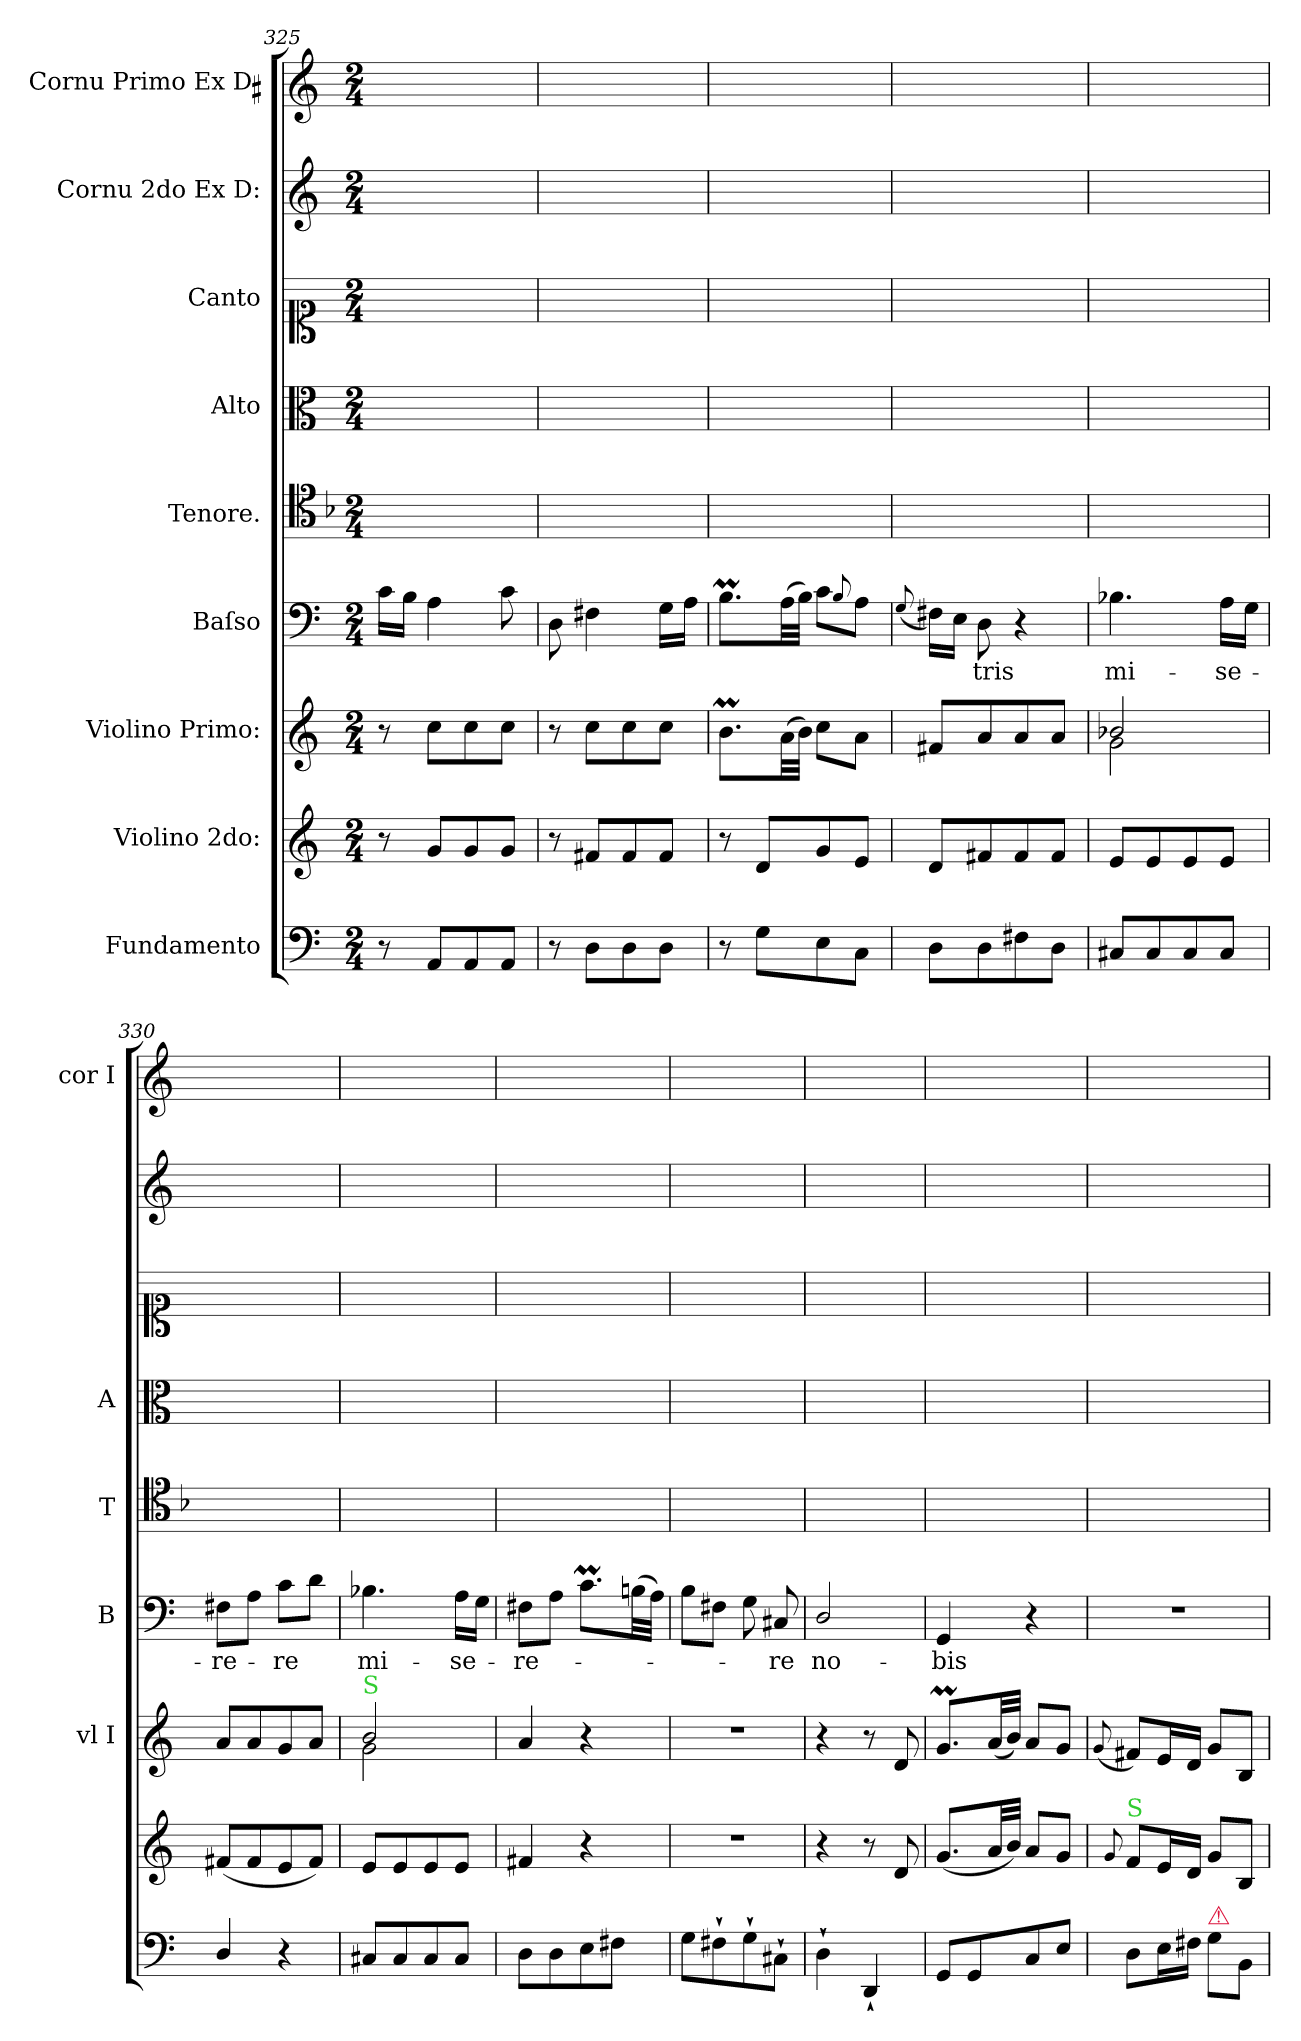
**kern	**dynam	**kern	**kern	**kern	**text	**kern	**kern	**kern	**kern	**kern
*part9	*part9	*part8	*part7	*part6	*part6	*part5	*part4	*part3	*part2	*part1
*staff9	*staff9	*staff8	*staff7	*staff6	*staff6	*staff5	*staff4	*staff3	*staff2	*staff1
*I"Fundamento	*	*I"Violino 2do:	*I"Violino Primo:	*I"Baſso	*	*I"Tenore.	*I"Alto	*I"Canto	*I"Cornu 2do Ex D:	*I"Cornu Primo Ex D#
*	*	*	*I'vl I	*I'B	*	*I'T	*I'A	*	*	*I'cor I
*clefF4	*	*clefG2	*clefG2	*clefF4	*	*clefC4	*clefC3	*clefC1	*clefG2	*clefG2
*	*	*	*	*	*	*	*	*	*ITrd6c10	*ITrd6c10
*k[]	*	*k[]	*k[]	*k[]	*	*k[b-]	*k[]	*k[]	*k[f#c#]	*k[f#c#]
*M2/4	*	*M2/4	*M2/4	*M2/4	*	*M2/4	*M2/4	*M2/4	*M2/4	*M2/4
=325	=325	=325	=325	=325	=325	=325	=325	=325	=325	=325
8r	.	8r	8r	16c\LL	.	2ryy	2ryy	2ryy	2ryy	2ryy
.	.	.	.	16B\JJ	.	.	.	.	.	.
8AA/L	.	8g/L	8cc\L	4A\	.	.	.	.	.	.
8AA/	.	8g/	8cc\	.	.	.	.	.	.	.
8AA/J	.	8g/J	8cc\J	8c\	.	.	.	.	.	.
=326	=326	=326	=326	=326	=326	=326	=326	=326	=326	=326
8r	.	8r	8r	8D\	.	2ryy	2ryy	2ryy	2ryy	2ryy
8D\L	.	8f#X/L	8cc\L	4F#X\	.	.	.	.	.	.
8D\	.	8f#/	8cc\	.	.	.	.	.	.	.
8D\J	.	8f#/J	8cc\J	16G\LL	.	.	.	.	.	.
.	.	.	.	16A\JJ	.	.	.	.	.	.
=327	=327	=327	=327	=327	=327	=327	=327	=327	=327	=327
8r	.	8r	8.bm\L	8.Bm\L	.	2ryy	2ryy	2ryy	2ryy	2ryy
8G\L	.	8d/L	.	.	.	.	.	.	.	.
.	.	.	(32a\LL	(32A\LL	.	.	.	.	.	.
.	.	.	32b\JJJ)	32B\JJJ)	.	.	.	.	.	.
8E\	.	8g/	8cc\L	8c\L	.	.	.	.	.	.
.	.	.	.	8qqB/	.	.	.	.	.	.
8C\J	.	8e/J	8a\J	8A\J	.	.	.	.	.	.
=328	=328	=328	=328	=328	=328	=328	=328	=328	=328	=328
.	.	.	.	(8qqG/	.	.	.	.	.	.
8D\L	.	8d/L	8f#X/L	16F#X\LL)	.	2ryy	2ryy	2ryy	2ryy	2ryy
.	.	.	.	16E\JJ	.	.	.	.	.	.
8D\	.	8f#X/	8a/	8D\	-tris	.	.	.	.	.
8F#X\	.	8f#/	8a/	4r	.	.	.	.	.	.
8D\J	.	8f#/J	8a/J	.	.	.	.	.	.	.
=329	=329	=329	=329	=329	=329	=329	=329	=329	=329	=329
*	*	*	*^	*	*	*	*	*	*	*
8C#X/L	.	8e/L	2b-X/	2g\	4.B-X\	mi-	2ryy	2ryy	2ryy	2ryy	2ryy
8C#/	.	8e/	.	.	.	.	.	.	.	.	.
8C#/	.	8e/	.	.	.	.	.	.	.	.	.
8C#/J	.	8e/J	.	.	16A\LL	-se-	.	.	.	.	.
.	.	.	.	.	16G\JJ	.	.	.	.	.	.
*	*	*	*v	*v	*	*	*	*	*	*	*
=330	=330	=330	=330	=330	=330	=330	=330	=330	=330	=330
4D/	.	(8f#X/L	8a/L	8F#X\L	-re-	2ryy	2ryy	2ryy	2ryy	2ryy
.	.	8f#/	8a/	8A\J	.	.	.	.	.	.
4r	.	8e/	8g/	8c\L	-re	.	.	.	.	.
.	.	8f#/J)	8a/J	8d\J	.	.	.	.	.	.
=331	=331	=331	=331	=331	=331	=331	=331	=331	=331	=331
*	*	*	*^	*	*	*	*	*	*	*
!	!	!	!LO:TX:a:color=limegreen:t=S	!	!	!	!	!	!	!	!
!	!	!	!	!	!	!LO:LY:i	!	!	!	!	!
8C#X/L	.	8e/L	2b/	2g\	4.B-X\	mi-	2ryy	2ryy	2ryy	2ryy	2ryy
8C#/	.	8e/	.	.	.	.	.	.	.	.	.
8C#/	.	8e/	.	.	.	.	.	.	.	.	.
!	!	!	!	!	!	!LO:LY:i	!	!	!	!	!
8C#/J	.	8e/J	.	.	16A\LL	-se-	.	.	.	.	.
.	.	.	.	.	16G\JJ	.	.	.	.	.	.
*	*	*	*v	*v	*	*	*	*	*	*	*
=332	=332	=332	=332	=332	=332	=332	=332	=332	=332	=332
!	!	!	!	!	!LO:LY:i	!	!	!	!	!
8D\L	.	4f#X/	4a/	8F#X\L	-re-	2ryy	2ryy	2ryy	2ryy	2ryy
8D\	.	.	.	8A\J	.	.	.	.	.	.
8E\	.	4r	4r	8.cM\L	.	.	.	.	.	.
8F#X\J	.	.	.	.	.	.	.	.	.	.
.	.	.	.	(32Bn\LL	.	.	.	.	.	.
.	.	.	.	32A\JJJ)	.	.	.	.	.	.
=333	=333	=333	=333	=333	=333	=333	=333	=333	=333	=333
8G\L	.	2r	2r	8B\L	.	2ryy	2ryy	2ryy	2ryy	2ryy
8F#X`\	.	.	.	8F#X\J	.	.	.	.	.	.
8G`\	.	.	.	8G\	.	.	.	.	.	.
8C#X`\J	.	.	.	8C#X/	-re	.	.	.	.	.
=334	=334	=334	=334	=334	=334	=334	=334	=334	=334	=334
4D`\	.	4r	4r	2D/	no-	2ryy	2ryy	2ryy	2ryy	2ryy
4DD`/	.	8r	8r	.	.	.	.	.	.	.
.	.	8d/	8d/	.	.	.	.	.	.	.
=335	=335	=335	=335	=335	=335	=335	=335	=335	=335	=335
!	!LO:DY:a	!	!	!	!	!	!	!	!	!
8GG/L	for	(8.g/L	8.gM/L	4GG/	-bis	2ryy	2ryy	2ryy	2ryy	2ryy
8GG/	.	.	.	.	.	.	.	.	.	.
.	.	32a/LL	(32a/LL	.	.	.	.	.	.	.
.	.	32b/JJJ)	32b/JJJ)	.	.	.	.	.	.	.
8C/	.	8a/L	8a/L	4r	.	.	.	.	.	.
8E/J	.	8g/J	8g/J	.	.	.	.	.	.	.
=336	=336	=336	=336	=336	=336	=336	=336	=336	=336	=336
.	.	8qqg/	(8qqg/	.	.	.	.	.	.	.
!	!	!LO:TX:a:color=limegreen:t=S	!	!	!	!	!	!	!	!
8D\L	.	8f/L	8f#X/L)	2r	.	2ryy	2ryy	2ryy	2ryy	2ryy
16E\L	.	16e/L	16e/L	.	.	.	.	.	.	.
16F#X\JJ	.	16d/JJ	16d/JJ	.	.	.	.	.	.	.
!LO:TX:a:color=crimson:t=⚠	!	!	!	!	!	!	!	!	!	!
8G\L	.	8g/L	8g/L	.	.	.	.	.	.	.
8BB\J	.	8B/J	8B/J	.	.	.	.	.	.	.
=	=	=	=	=	=	=	=	=	=	=
*-	*-	*-	*-	*-	*-	*-	*-	*-	*-	*-
